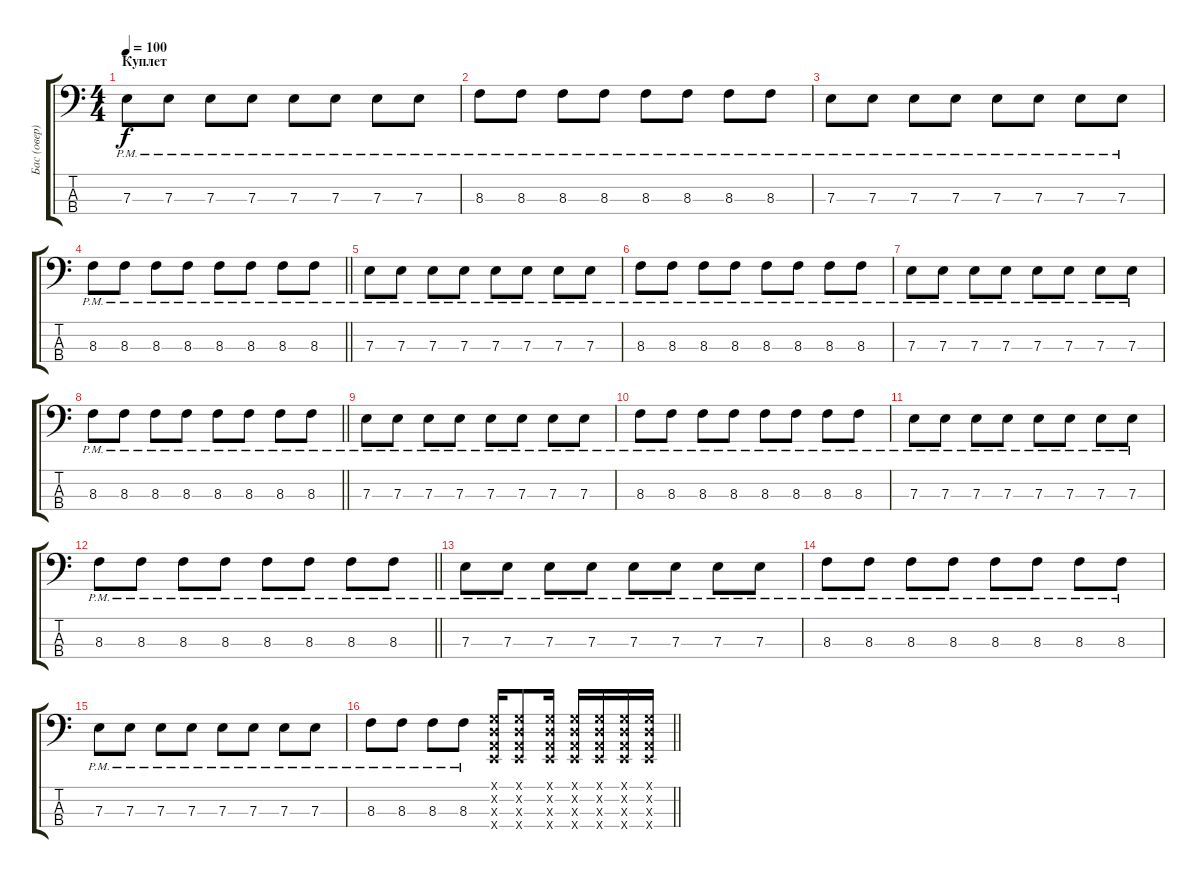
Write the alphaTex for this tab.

\track ("Бас (овер)" "Бас (овер)") {instrument distortionguitar}
\staff {score tabs}
\tuning (G2 D2 A1 E1) {hide}
\ts (4 4)
\section ("" "Куплет")
\tempo 100
\clef f4
\ks c
7.3{pm}.8{dy f volume 7} 7.3{pm}.8 7.3{pm}.8 7.3{pm}.8 7.3{pm}.8 7.3{pm}.8 7.3{pm}.8 7.3{pm}.8 |
8.3{pm}.8 8.3{pm}.8 8.3{pm}.8 8.3{pm}.8 8.3{pm}.8 8.3{pm}.8 8.3{pm}.8 8.3{pm}.8 |
7.3{pm}.8 7.3{pm}.8 7.3{pm}.8 7.3{pm}.8 7.3{pm}.8 7.3{pm}.8 7.3{pm}.8 7.3{pm}.8 |
\barLineRight lightlight
8.3{pm}.8 8.3{pm}.8 8.3{pm}.8 8.3{pm}.8 8.3{pm}.8 8.3{pm}.8 8.3{pm}.8 8.3{pm}.8 |
7.3{pm}.8 7.3{pm}.8 7.3{pm}.8 7.3{pm}.8 7.3{pm}.8 7.3{pm}.8 7.3{pm}.8 7.3{pm}.8 |
8.3{pm}.8 8.3{pm}.8 8.3{pm}.8 8.3{pm}.8 8.3{pm}.8 8.3{pm}.8 8.3{pm}.8 8.3{pm}.8 |
7.3{pm}.8 7.3{pm}.8 7.3{pm}.8 7.3{pm}.8 7.3{pm}.8 7.3{pm}.8 7.3{pm}.8 7.3{pm}.8 |
\barLineRight lightlight
8.3{pm}.8 8.3{pm}.8 8.3{pm}.8 8.3{pm}.8 8.3{pm}.8 8.3{pm}.8 8.3{pm}.8 8.3{pm}.8 |
7.3{pm}.8 7.3{pm}.8 7.3{pm}.8 7.3{pm}.8 7.3{pm}.8 7.3{pm}.8 7.3{pm}.8 7.3{pm}.8 |
8.3{pm}.8 8.3{pm}.8 8.3{pm}.8 8.3{pm}.8 8.3{pm}.8 8.3{pm}.8 8.3{pm}.8 8.3{pm}.8 |
7.3{pm}.8 7.3{pm}.8 7.3{pm}.8 7.3{pm}.8 7.3{pm}.8 7.3{pm}.8 7.3{pm}.8 7.3{pm}.8 |
\barLineRight lightlight
8.3{pm}.8 8.3{pm}.8 8.3{pm}.8 8.3{pm}.8 8.3{pm}.8 8.3{pm}.8 8.3{pm}.8 8.3{pm}.8 |
7.3{pm}.8 7.3{pm}.8 7.3{pm}.8 7.3{pm}.8 7.3{pm}.8 7.3{pm}.8 7.3{pm}.8 7.3{pm}.8 |
8.3{pm}.8 8.3{pm}.8 8.3{pm}.8 8.3{pm}.8 8.3{pm}.8 8.3{pm}.8 8.3{pm}.8 8.3{pm}.8 |
7.3{pm}.8 7.3{pm}.8 7.3{pm}.8 7.3{pm}.8 7.3{pm}.8 7.3{pm}.8 7.3{pm}.8 7.3{pm}.8 |
\barLineRight lightlight
8.3{pm}.8 8.3{pm}.8 8.3{pm}.8 8.3{pm}.8 (0.1{x} 0.2{x} 0.3{x} 0.4{x}).16{volume 13} (0.1{x} 0.2{x} 0.3{x} 0.4{x}).8 (0.1{x} 0.2{x} 0.3{x} 0.4{x}).16 (0.1{x} 0.2{x} 0.3{x} 0.4{x}).16 (0.1{x} 0.2{x} 0.3{x} 0.4{x}).16 (0.1{x} 0.2{x} 0.3{x} 0.4{x}).16 (0.1{x} 0.2{x} 0.3{x} 0.4{x}).16
